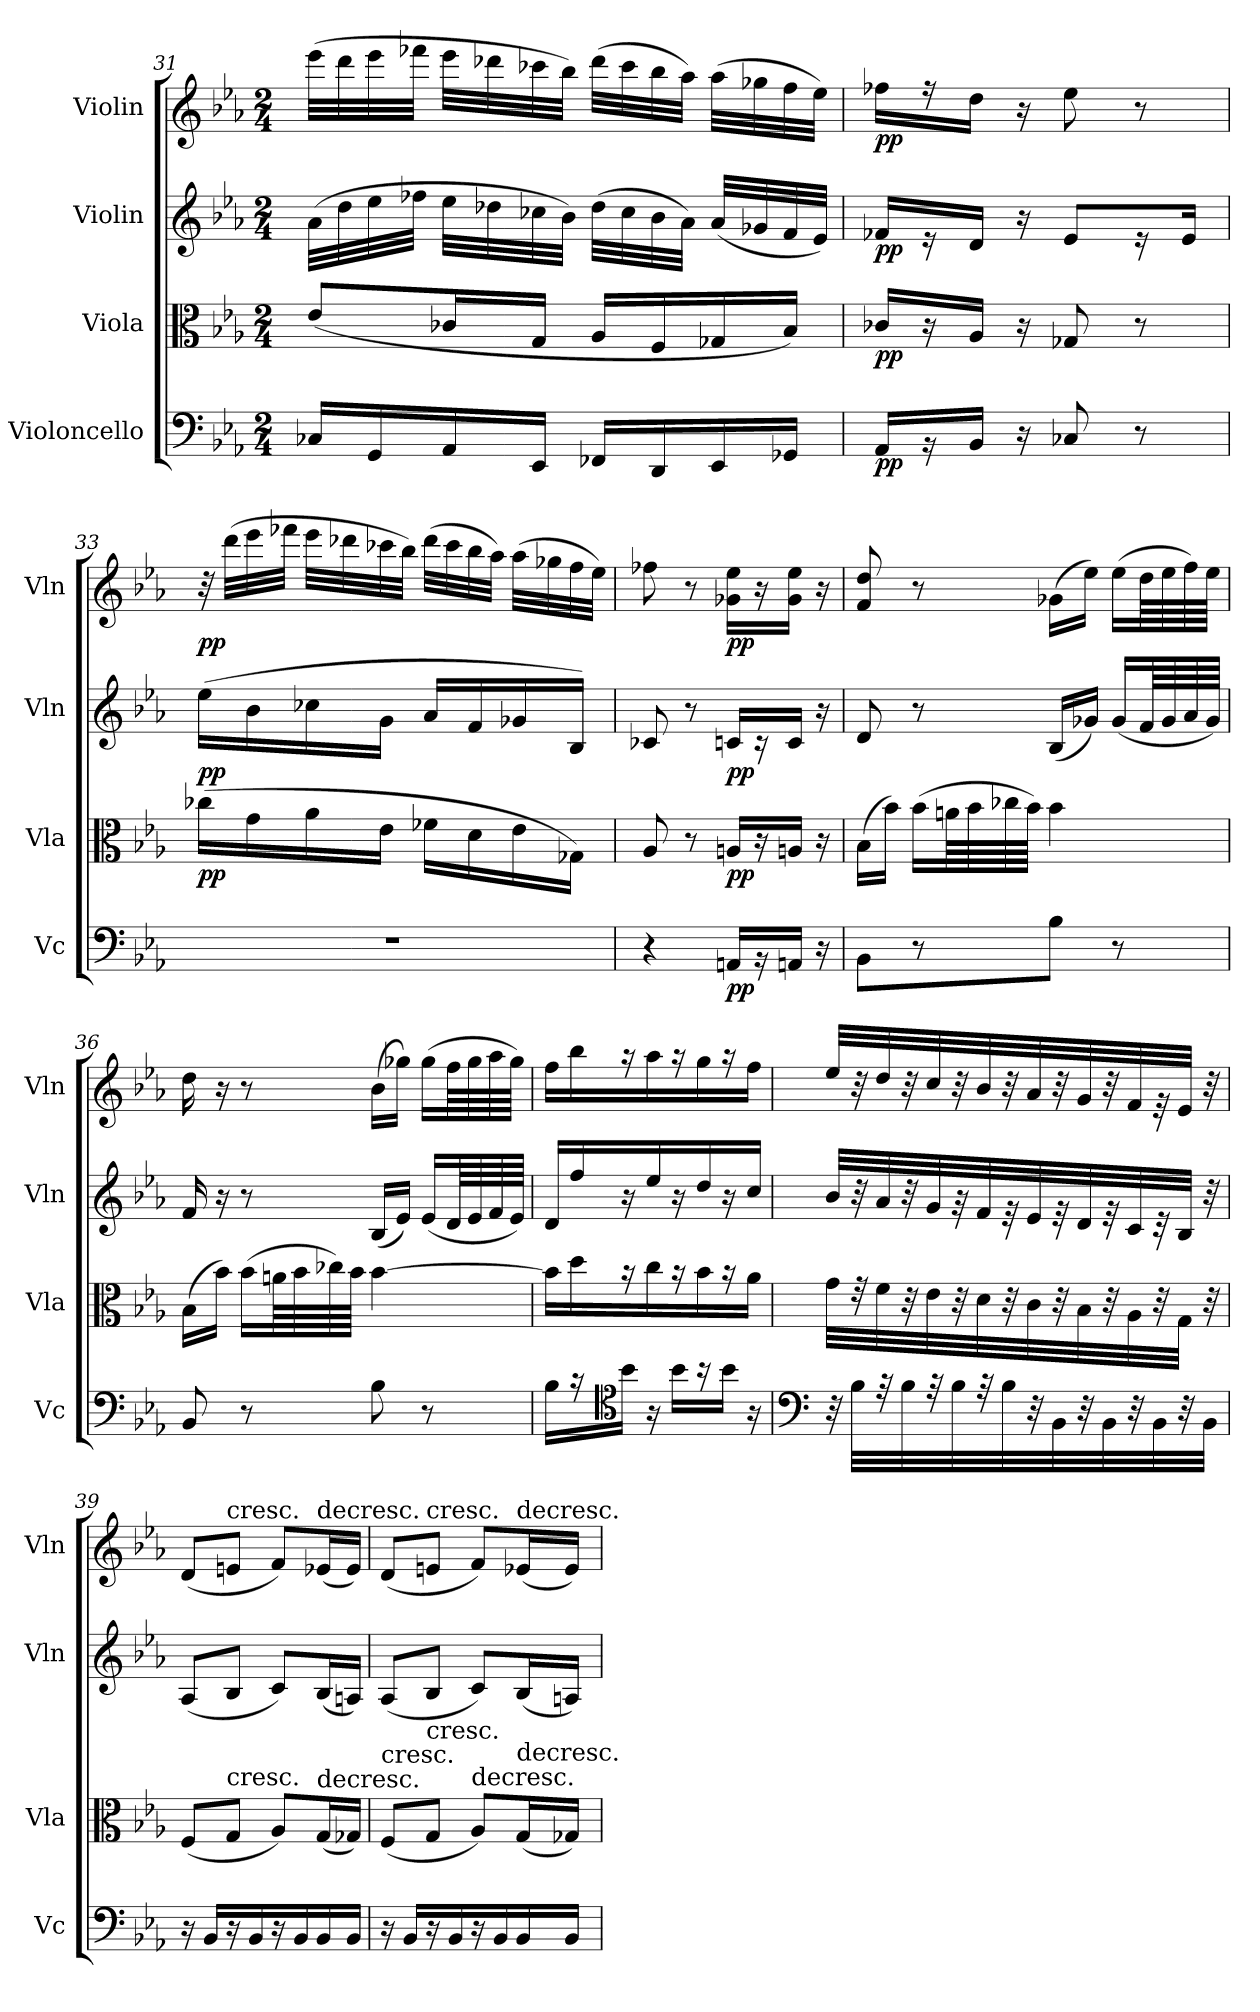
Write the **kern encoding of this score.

**kern	**dynam	**kern	**dynam	**kern	**dynam	**kern	**dynam
*part4	*part4	*part3	*part3	*part2	*part2	*part1	*part1
*staff4	*staff4	*staff3	*staff3	*staff2	*staff2	*staff1	*staff1
*I"Violoncello	*	*I"Viola	*	*I"Violin	*	*I"Violin	*
*I'Vc	*	*I'Vla	*	*I'Vln	*	*I'Vln	*
*clefF4	*	*clefC3	*	*clefG2	*	*clefG2	*
*k[b-e-a-]	*	*k[b-e-a-]	*	*k[b-e-a-]	*	*k[b-e-a-]	*
*E-:	*	*E-:	*	*E-:	*	*E-:	*
*M2/4	*	*M2/4	*	*M2/4	*	*M2/4	*
=31	=31	=31	=31	=31	=31	=31	=31
16C-X/LL	.	(8e-/L	.	(32a-\LLL	.	(32eee-\LLL	.
.	.	.	.	32dd\	.	32ddd\	.
16GG/	.	.	.	32ee-\	.	32eee-\	.
.	.	.	.	32ff-X\JJJ	.	32fff-X\JJJ	.
16AA-/	.	16c-X/L	.	32ee-\LLL	.	32eee-\LLL	.
.	.	.	.	32dd-X\	.	32ddd-X\	.
16EE-/JJ	.	16G/JJ	.	32cc-X\	.	32ccc-X\	.
.	.	.	.	32b-\JJJ)	.	32bb-\JJJ)	.
16FF-X/LL	.	16A-/LL	.	(32dd-\LLL	.	(32ddd-\LLL	.
.	.	.	.	32cc-\	.	32ccc-\	.
16DD/	.	16F/	.	32b-\	.	32bb-\	.
.	.	.	.	32a-\JJJ)	.	32aa-\JJJ)	.
16EE-/	.	16G-X/	.	(32a-/LLL	.	(32aa-\LLL	.
.	.	.	.	32g-X/	.	32gg-X\	.
16GG-X/JJ	.	16B-/JJ)	.	32f/	.	32ff\	.
.	.	.	.	32e-/JJJ)	.	32ee-\JJJ)	.
=32	=32	=32	=32	=32	=32	=32	=32
16AA-/LL	pp	16c-X/LL	pp	16f-X/LL	pp	16ff-X\LL	pp
16r	.	16r	.	16r	.	16r	.
16BB-/JJ	.	16A-/JJ	.	16d/JJ	.	16dd\JJ	.
16r	.	16r	.	16r	.	16r	.
8C-X/	.	8G-X/	.	8e-/L	.	8ee-\	.
8r	.	8r	.	16r	.	8r	.
.	.	.	.	16e-/Jk	.	.	.
=33	=33	=33	=33	=33	=33	=33	=33
2r	.	(16cc-X\LL	pp	(16ee-\LL	pp	32r	pp
.	.	.	.	.	.	(32ddd\LLL	.
.	.	16g\	.	16b-\	.	32eee-\	.
.	.	.	.	.	.	32fff-X\JJJ	.
.	.	16a-\	.	16cc-X\	.	32eee-\LLL	.
.	.	.	.	.	.	32ddd-X\	.
.	.	16e-\JJ	.	16g\JJ	.	32ccc-X\	.
.	.	.	.	.	.	32bb-\JJJ)	.
.	.	16f-X\LL	.	16a-/LL	.	(32ddd-\LLL	.
.	.	.	.	.	.	32ccc-\	.
.	.	16d\	.	16f/	.	32bb-\	.
.	.	.	.	.	.	32aa-\JJJ)	.
.	.	16e-\	.	16g-X/	.	(32aa-\LLL	.
.	.	.	.	.	.	32gg-X\	.
.	.	16G-X\JJ)	.	16B-/JJ)	.	32ff\	.
.	.	.	.	.	.	32ee-\JJJ)	.
=34	=34	=34	=34	=34	=34	=34	=34
4r	.	8A-/	.	8c-X/	.	8ff-X\	.
.	.	8r	.	8r	.	8r	.
16AAn/LL	pp	16An/LL	pp	16cn/LL	pp	16g-X\ 16ee-\LL	pp
16r	.	16r	.	16r	.	16r	.
16AAn/JJ	.	16An/JJ	.	16c/JJ	.	16g-\ 16ee-\JJ	.
16r	.	16r	.	16r	.	16r	.
=35	=35	=35	=35	=35	=35	=35	=35
8BB-\L	.	(16B-\LL	.	8d/	.	8f/ 8dd/	.
.	.	16b-\JJ)	.	.	.	.	.
8r	.	(16b-\LL	.	8r	.	8r	.
.	.	64an\LL	.	.	.	.	.
.	.	64b-\	.	.	.	.	.
.	.	64cc-X\	.	.	.	.	.
.	.	64b-\JJJJ)	.	.	.	.	.
8B-\J	.	4b-\	.	(16B-/LL	.	(16g-X\LL	.
.	.	.	.	16g-X/JJ)	.	16ee-\JJ)	.
8r	.	.	.	(16g-/LL	.	(16ee-\LL	.
.	.	.	.	64f/LL	.	64dd\LL	.
.	.	.	.	64g-/	.	64ee-\	.
.	.	.	.	64a-/	.	64ff\)	.
.	.	.	.	64g-/JJJJ)	.	64ee-\JJJJ	.
=36	=36	=36	=36	=36	=36	=36	=36
8BB-/	.	(16B-\LL	.	16f/	.	16dd\	.
.	.	16b-\JJ)	.	16r	.	16r	.
8r	.	(16b-\LL	.	8r	.	8r	.
.	.	64an\LL	.	.	.	.	.
.	.	64b-\	.	.	.	.	.
.	.	64cc-X\)	.	.	.	.	.
.	.	64b-\JJJJ	.	.	.	.	.
8B-\	.	[4b-\	.	(16B-/LL	.	(16b-\LL	.
.	.	.	.	16e-/JJ)	.	16gg-X\JJ)	.
8r	.	.	.	(16e-/LL	.	(16gg-\LL	.
.	.	.	.	64d/LL	.	64ff\LL	.
.	.	.	.	64e-/	.	64gg-\	.
.	.	.	.	64f/	.	64aa-\	.
.	.	.	.	64e-/JJJJ)	.	64gg-\JJJJ)	.
=37	=37	=37	=37	=37	=37	=37	=37
16B-\LL	.	16b-\LL]	.	16d/LL	.	16ff\LL	.
16r	.	16dd\	.	16ff/	.	16bb-\	.
*clefC4	*	*	*	*	*	*	*
16b-\JJ	.	16r	.	16r	.	16r	.
16r	.	16cc\	.	16ee-/	.	16aa-\	.
16b-\LL	.	16r	.	16r	.	16r	.
16r	.	16b-\	.	16dd/	.	16gg\	.
16b-\JJ	.	16r	.	16r	.	16r	.
16r	.	16a-\JJ	.	16cc/JJ	.	16ff\JJ	.
=38	=38	=38	=38	=38	=38	=38	=38
*clefF4	*	*	*	*	*	*	*
32r	.	32g\LLL	.	32b-/LLL	.	32ee-/LLL	.
32B-\LLL	.	32r	.	32r	.	32r	.
32r	.	32f\	.	32a-/	.	32dd/	.
32B-\	.	32r	.	32r	.	32r	.
32r	.	32e-\	.	32g/	.	32cc/	.
32B-\	.	32r	.	32r	.	32r	.
32r	.	32d\	.	32f/	.	32b-/	.
32B-\	.	32r	.	32r	.	32r	.
32r	.	32c\	.	32e-/	.	32a-/	.
32BB-\	.	32r	.	32r	.	32r	.
32r	.	32B-\	.	32d/	.	32g/	.
32BB-\	.	32r	.	32r	.	32r	.
32r	.	32A-\	.	32c/	.	32f/	.
32BB-\	.	32r	.	32r	.	32r	.
32r	.	32G\JJJ	.	32B-/JJJ	.	32e-/JJJ	.
32BB-\JJJ	.	32r	.	32r	.	32r	.
=39	=39	=39	=39	=39	=39	=39	=39
16r	.	(8F/L	.	(8A-/L	.	(8d/L	.
16BB-/LL	.	.	.	.	.	.	.
!	!	!	!	!	!	!LO:TX:t=cresc.	!
!	!	!LO:TX:t=cresc.	!	!	!	!	!
16r	.	8G/J	.	8B-/J	.	8en/J	.
16BB-/	.	.	.	.	.	.	.
16r	.	8A-/L)	.	8c/L)	.	8f/L)	.
16BB-/	.	.	.	.	.	.	.
!	!	!	!	!	!	!LO:TX:t=decresc.	!
!	!	!LO:TX:t=decresc.	!	!	!	!	!
16BB-/	.	(16G/L	.	(16B-/L	.	(16e-X/L	.
16BB-/JJ	.	16G-X/JJ)	.	16An/JJ)	.	16e-/JJ)	.
=40	=40	=40	=40	=40	=40	=40	=40
!	!	!LO:TX:t=cresc.	!	!	!	!	!
16r	.	(8F/L	.	(8A-/L	.	(8d/L	.
16BB-/LL	.	.	.	.	.	.	.
!	!	!	!	!	!	!LO:TX:t=cresc.	!
!	!	!LO:TX:t=cresc.	!	!	!	!	!
16r	.	8G/J	.	8B-/J	.	8en/J	.
16BB-/	.	.	.	.	.	.	.
!	!	!LO:TX:t=decresc.	!	!	!	!	!
16r	.	8A-/L)	.	8c/L)	.	8f/L)	.
16BB-/	.	.	.	.	.	.	.
!	!	!	!	!	!	!LO:TX:t=decresc.	!
!	!	!LO:TX:t=decresc.	!	!	!	!	!
16BB-/	.	(16G/L	.	(16B-/L	.	(16e-X/L	.
16BB-/JJ	.	16G-X/JJ)	.	16An/JJ)	.	16e-/JJ)	.
=	=	=	=	=	=	=	=
*-	*-	*-	*-	*-	*-	*-	*-
